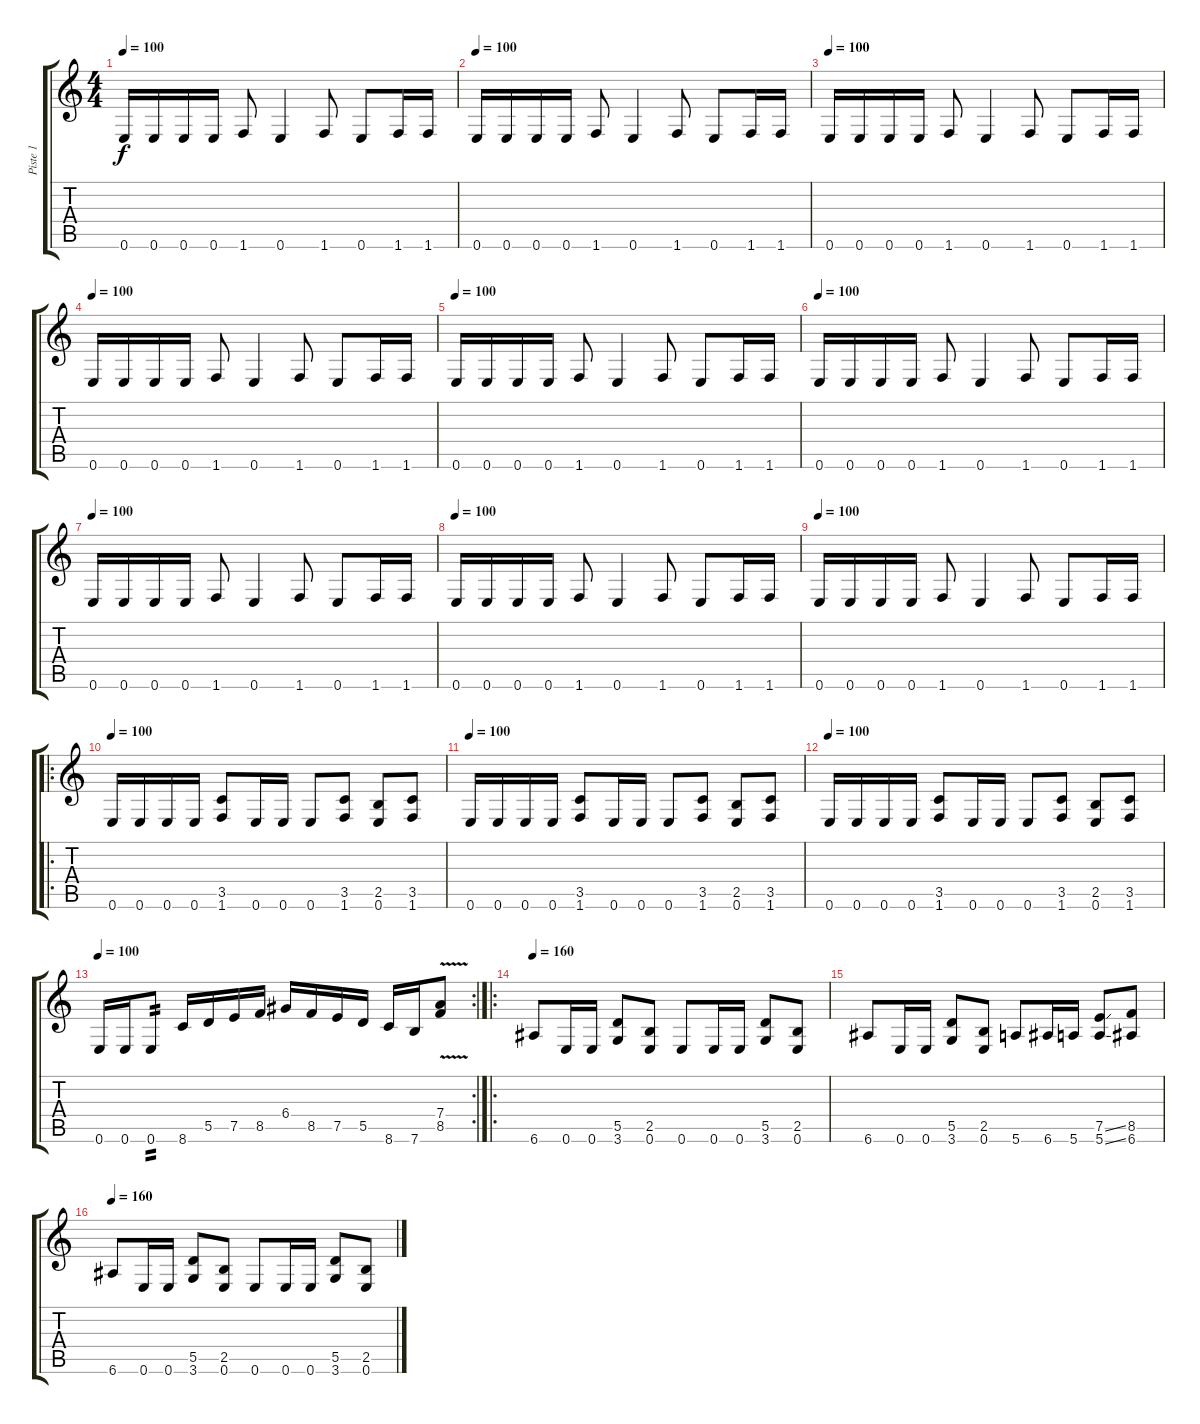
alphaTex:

\track ("Piste 1" "Piste 1") {instrument distortionguitar}
\staff {score tabs}
\tuning (E4 B3 G3 D3 A2 E2) {hide}
\ts (4 4)
\tempo 100
\clef g2
\ks c
0.6.16{dy f} 0.6.16 0.6.16 0.6.16 1.6.8 0.6.4 1.6.8 0.6.8 1.6.16 1.6.16 |
\tempo 100
0.6.16 0.6.16 0.6.16 0.6.16 1.6.8 0.6.4 1.6.8 0.6.8 1.6.16 1.6.16 |
\tempo 100
0.6.16 0.6.16 0.6.16 0.6.16 1.6.8 0.6.4 1.6.8 0.6.8 1.6.16 1.6.16 |
\tempo 100
0.6.16 0.6.16 0.6.16 0.6.16 1.6.8 0.6.4 1.6.8 0.6.8 1.6.16 1.6.16 |
\tempo 100
0.6.16 0.6.16 0.6.16 0.6.16 1.6.8 0.6.4 1.6.8 0.6.8 1.6.16 1.6.16 |
\tempo 100
0.6.16 0.6.16 0.6.16 0.6.16 1.6.8 0.6.4 1.6.8 0.6.8 1.6.16 1.6.16 |
\tempo 100
0.6.16 0.6.16 0.6.16 0.6.16 1.6.8 0.6.4 1.6.8 0.6.8 1.6.16 1.6.16 |
\tempo 100
0.6.16 0.6.16 0.6.16 0.6.16 1.6.8 0.6.4 1.6.8 0.6.8 1.6.16 1.6.16 |
\tempo 100
0.6.16 0.6.16 0.6.16 0.6.16 1.6.8 0.6.4 1.6.8 0.6.8 1.6.16 1.6.16 |
\ro
\tempo 100
0.6.16 0.6.16 0.6.16 0.6.16 (3.5 1.6).8 0.6.16 0.6.16 0.6.8 (3.5 1.6).8 (2.5 0.6).8 (3.5 1.6).8 |
\tempo 100
0.6.16 0.6.16 0.6.16 0.6.16 (3.5 1.6).8 0.6.16 0.6.16 0.6.8 (3.5 1.6).8 (2.5 0.6).8 (3.5 1.6).8 |
\tempo 100
0.6.16 0.6.16 0.6.16 0.6.16 (3.5 1.6).8 0.6.16 0.6.16 0.6.8 (3.5 1.6).8 (2.5 0.6).8 (3.5 1.6).8 |
\rc 2
\tempo 100
0.6.16 0.6.16 0.6.8{tp 2} 8.6.16 5.5.16 7.5.16 8.5.16 6.4.16 8.5.16 7.5.16 5.5.16 8.6.16 7.6.16 (7.4{v} 8.5{v}).8 |
\ro
\tempo 160
6.6.8 0.6.16 0.6.16 (5.5 3.6).8 (2.5 0.6).8 0.6.8 0.6.16 0.6.16 (5.5 3.6).8 (2.5 0.6).8 |
6.6.8 0.6.16 0.6.16 (5.5 3.6).8 (2.5 0.6).8 5.6.8 6.6.16 5.6.16 (7.5{ss} 5.6{ss}).8 (8.5 6.6).8 |
\tempo 160
6.6.8 0.6.16 0.6.16 (5.5 3.6).8 (2.5 0.6).8 0.6.8 0.6.16 0.6.16 (5.5 3.6).8 (2.5 0.6).8
